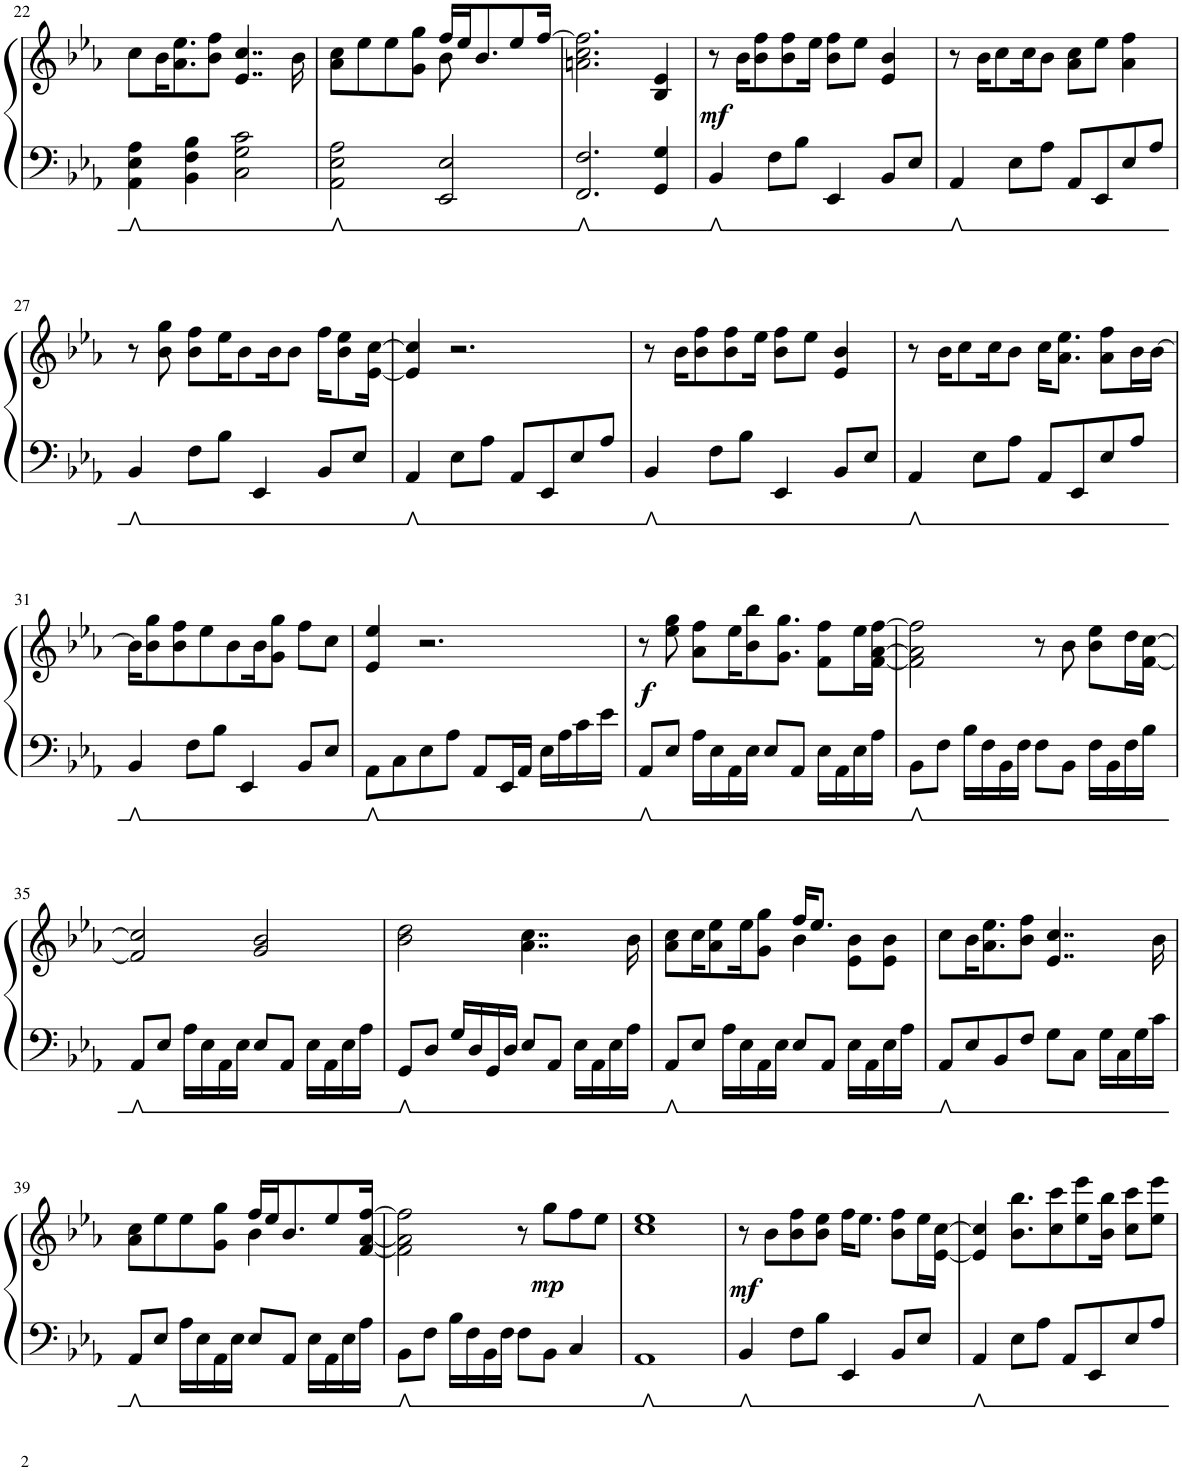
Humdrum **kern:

**kern	**kern	**dynam
*part1	*part1	*part1
*staff2	*staff1	*staff1/2
*I"Piano	*	*
*I'Pno.	*	*
!!LO:PB:g=z
*clefF4	*clefG2	*
*k[b-e-a-]	*k[b-e-a-]	*
*M4/4	*M4/4	*
=22	=22	=22
4AA-\ 4E-\ 4A-\	8cc\L	.
.	16b-\K	.
.	8.a-\ 8.ee-\	.
4BB-\ 4F\ 4B-\	.	.
.	8b-\ 8ff\J	.
2C\ 2G\ 2c\	4..e-/ 4..cc/	.
.	16b-\	.
=23	=23	=23
*	*^	*
2AA-\ 2E-\ 2A-\	8a-\ 8cc\L	2ryy	.
.	8ee-\	.	.
.	8ee-\	.	.
.	8g\ 8gg\J	.	.
2EE-/ 2E-/	16ff/LL	8b-\	.
.	16ee-/J	.	.
.	8.b-/	4.ryy	.
.	8ee-/	.	.
.	[16ff/Jk	.	.
*	*v	*v	*
=24	=24	=24
2.FF/ 2.F/	2.an\ 2.cc\ 2.ff\]	.
4GG/ 4G/	4B-/ 4e-/	.
=25	=25	=25
!	!	!LO:DY:b
4BB-/	8r	mf
.	16b-\KL	.
.	8b-\ 8ff\	.
8F\L	.	.
.	8b-\ 8ff\	.
8B-\J	.	.
.	16ee-\Jk	.
4EE-/	8b-\ 8ff\L	.
.	8ee-\J	.
8BB-/L	4e-/ 4b-/	.
8E-/J	.	.
=26	=26	=26
4AA-/	8r	.
.	16b-\KL	.
.	8cc\	.
8E-\L	.	.
.	16cc\K	.
8A-\J	8b-\J	.
8AA-/L	8a-\ 8cc\L	.
8EE-/	8ee-\J	.
8E-/	4a-\ 4ff\	.
8A-/J	.	.
!!LO:LB:g=z
=27	=27	=27
4BB-/	8r	.
.	8b-\ 8gg\	.
8F\L	8b-\ 8ff\L	.
8B-\J	16ee-\K	.
.	8b-\	.
4EE-/	.	.
.	16b-\K	.
.	8b-\J	.
8BB-/L	16ff\KL	.
.	8b-\ 8ee-\	.
8E-/J	.	.
.	[16e-\ [16cc\Jk	.
=28	=28	=28
4AA-/	4e-/] 4cc/]	.
8E-\L	2.r	.
8A-\J	.	.
8AA-/L	.	.
8EE-/	.	.
8E-/	.	.
8A-/J	.	.
=29	=29	=29
4BB-/	8r	.
.	16b-\KL	.
.	8b-\ 8ff\	.
8F\L	.	.
.	8b-\ 8ff\	.
8B-\J	.	.
.	16ee-\Jk	.
4EE-/	8b-\ 8ff\L	.
.	8ee-\J	.
8BB-/L	4e-/ 4b-/	.
8E-/J	.	.
=30	=30	=30
4AA-/	8r	.
.	16b-\KL	.
.	8cc\	.
8E-\L	.	.
.	16cc\K	.
8A-\J	8b-\J	.
8AA-/L	16cc\KL	.
.	8.a-\ 8.ee-\J	.
8EE-/	.	.
8E-/	8a-\ 8ff\L	.
8A-/J	16b-\L	.
.	[16b-\JJ	.
!!LO:LB:g=z
=31	=31	=31
4BB-/	16b-\KL]	.
.	8b-\ 8gg\	.
.	8b-\ 8ff\	.
8F\L	.	.
.	8ee-\	.
8B-\J	.	.
.	8b-\	.
4EE-/	.	.
.	16b-\K	.
.	8g\ 8gg\J	.
8BB-/L	8ff\L	.
8E-/J	8cc\J	.
=32	=32	=32
8AA-\L	4e-/ 4ee-/	.
8C\	.	.
8E-\	2.r	.
8A-\J	.	.
8AA-/L	.	.
16EE-/L	.	.
16AA-/JJ	.	.
16E-\LL	.	.
16A-\	.	.
16c\	.	.
16e-\JJ	.	.
=33	=33	=33
!	!	!LO:DY:b
8AA-/L	8r	f
8E-/J	8ee-\ 8gg\	.
16A-\LL	8a-\ 8ff\L	.
16E-\	.	.
16AA-\	16ee-\K	.
16E-\JJ	8b-\ 8bb-\	.
8E-/L	.	.
.	8.g\ 8.gg\J	.
8AA-/J	.	.
16E-\LL	8f\ 8ff\L	.
16AA-\	.	.
16E-\	16ee-\L	.
16A-\JJ	[16f\ [16a-\ [16ff\JJ	.
=34	=34	=34
8BB-\L	2f\] 2a-\] 2ff\]	.
8F\J	.	.
16B-\LL	.	.
16F\	.	.
16BB-\	.	.
16F\JJ	.	.
8F\L	8r	.
8BB-\J	8b-\	.
16F\LL	8b-\ 8ee-\L	.
16BB-\	.	.
16F\	16dd\L	.
16B-\JJ	[16f\ [16cc\JJ	.
!!LO:LB:g=z
=35	=35	=35
8AA-/L	2f/] 2cc/]	.
8E-/J	.	.
16A-\LL	.	.
16E-\	.	.
16AA-\	.	.
16E-\JJ	.	.
8E-/L	2g/ 2b-/	.
8AA-/J	.	.
16E-\LL	.	.
16AA-\	.	.
16E-\	.	.
16A-\JJ	.	.
=36	=36	=36
8GG/L	2b-\ 2dd\	.
8D/J	.	.
16G/LL	.	.
16D/	.	.
16GG/	.	.
16D/JJ	.	.
8E-/L	4..a-\ 4..cc\	.
8AA-/J	.	.
16E-\LL	.	.
16AA-\	.	.
16E-\	.	.
16A-\JJ	16b-\	.
=37	=37	=37
*	*^	*
8AA-/L	8a-\ 8cc\L	2ryy	.
8E-/J	16cc\K	.	.
.	8a-\ 8ee-\	.	.
16A-\LL	.	.	.
16E-\	16ee-\K	.	.
16AA-\	8g\ 8gg\J	.	.
16E-\JJ	.	.	.
8E-/L	16ff/KL	4b-\	.
.	8.ee-/J	.	.
8AA-/J	.	.	.
16E-\LL	8e-\ 8b-\L	4ryy	.
16AA-\	.	.	.
16E-\	8e-\ 8b-\J	.	.
16A-\JJ	.	.	.
*	*v	*v	*
=38	=38	=38
8AA-/L	8cc\L	.
8E-/	16b-\K	.
.	8.a-\ 8.ee-\	.
8BB-/	.	.
8F/J	8b-\ 8ff\J	.
8G\L	4..e-/ 4..cc/	.
8C\J	.	.
16G\LL	.	.
16C\	.	.
16G\	.	.
16c\JJ	16b-\	.
!!LO:LB:g=z
=39	=39	=39
*	*^	*
8AA-/L	8a-\ 8cc\L	2ryy	.
8E-/J	8ee-\	.	.
16A-\LL	8ee-\	.	.
16E-\	.	.	.
16AA-\	8g\ 8gg\J	.	.
16E-\JJ	.	.	.
8E-/L	16ff/LL	4b-\	.
.	16ee-/J	.	.
8AA-/J	8.b-/	.	.
16E-\LL	.	4ryy	.
16AA-\	8ee-/	.	.
16E-\	.	.	.
16A-\JJ	[16f/ [16a-/ [16ff/Jk	.	.
*	*v	*v	*
=40	=40	=40
8BB-\L	2f\] 2a-\] 2ff\]	.
8F\J	.	.
16B-\LL	.	.
16F\	.	.
16BB-\	.	.
16F\JJ	.	.
8F\L	8r	.
!	!	!LO:DY:b
8BB-\J	8gg\L	mp
4C/	8ff\	.
.	8ee-\J	.
=41	=41	=41
1AA-	1cc 1ee-	.
=42	=42	=42
!	!	!LO:DY:b
4BB-/	8r	mf
.	8b-\L	.
8F\L	8b-\ 8ff\	.
8B-\J	8b-\ 8ee-\J	.
4EE-/	16ff\KL	.
.	8.ee-\J	.
8BB-/L	8b-\ 8ff\L	.
8E-/J	16ee-\L	.
.	[16e-\ [16cc\JJ	.
=43	=43	=43
4AA-/	4e-/] 4cc/]	.
8E-\L	8.b-\ 8.bb-\L	.
8A-\J	.	.
.	8cc\ 8ccc\	.
8AA-/L	.	.
.	8ee-\ 8eee-\	.
8EE-/	.	.
.	16b-\ 16bb-\Jk	.
8E-/	8cc\ 8ccc\L	.
8A-/J	8ee-\ 8eee-\J	.
=	=	=
*-	*-	*-
